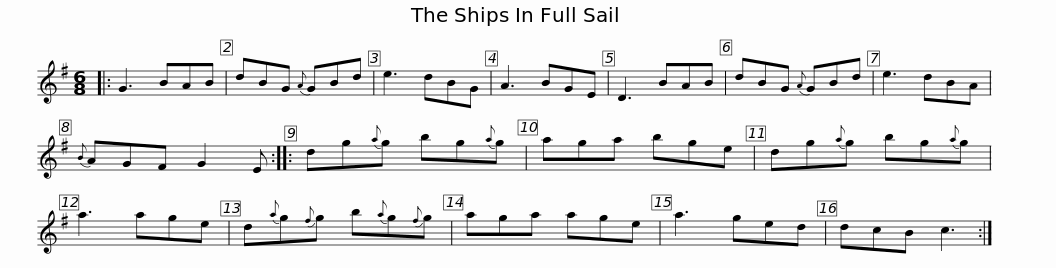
X:1
L:1/8
M:6/8
I:linebreak $
K:G
V:1 treble
V:1
|: G3 BAB | dBG{A} GBd | e3 dBG | A3 BGE | D3 BAB | %5
 dBG{A} GBd | e3 dBA |${B} AGF G2 E :: dg{a}g bg{a}g | aga bge | %10
 dg{a}g bg{a}g | a3 age |$ d{a}g{f}g b{a}g{f}g | aga age | a3 ged | %15
 dcB c3 :| %16
